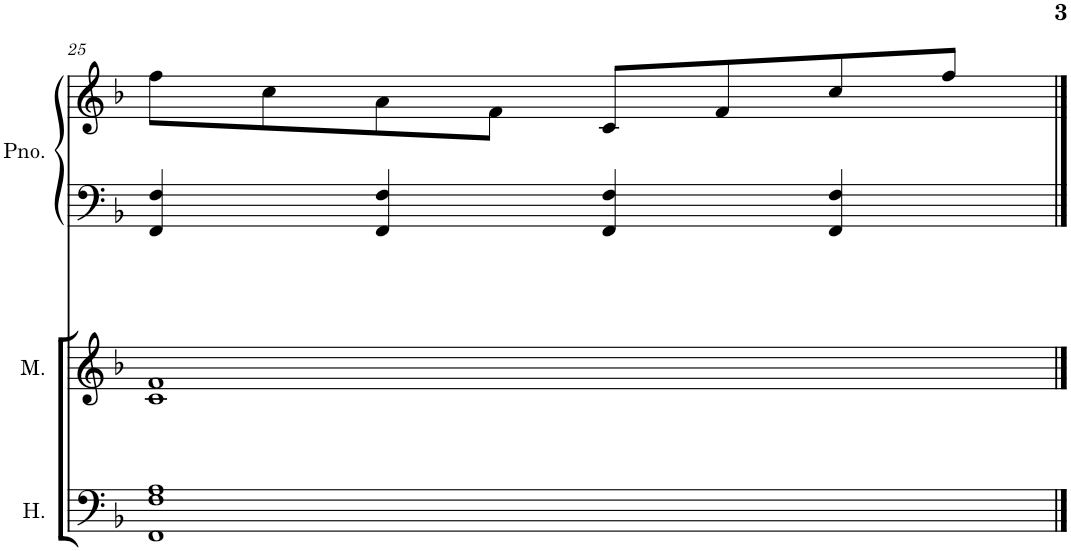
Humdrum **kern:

**kern	**kern	**kern	**kern
*part3	*part2	*part1	*part1
*staff4	*staff3	*staff2	*staff1
*I"Homens	*I"Senhoras	*I"Piano	*
*I'H.	*	*I'Pno.	*
!!LO:PB:g=z
*clefF4	*clefG2	*clefF4	*clefG2
*k[b-]	*k[b-]	*k[b-]	*k[b-]
*M4/4	*M4/4	*M4/4	*M4/4
=25	=25	=25	=25
1FF 1F 1A	1c 1f	4FF/ 4F/	8ff\L
.	.	.	8cc\
.	.	4FF/ 4F/	8a\
.	.	.	8f\J
.	.	4FF/ 4F/	8c/L
.	.	.	8f/
.	.	4FF/ 4F/	8cc/
.	.	.	8ff/J
==	==	==	==
*-	*-	*-	*-
